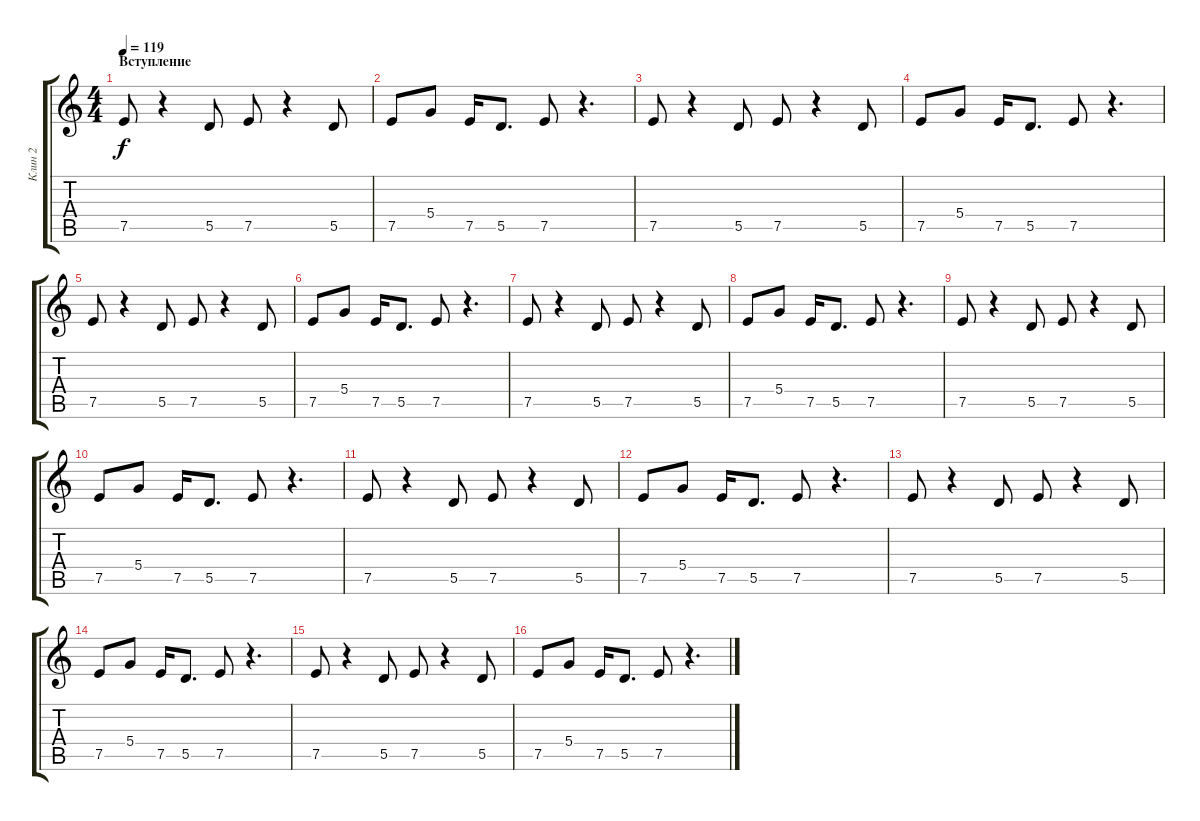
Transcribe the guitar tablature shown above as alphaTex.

\track ("Клин 2" "Клин 2") {instrument electricguitarclean}
\staff {score tabs}
\tuning (E4 B3 G3 D3 A2 E2) {hide}
\ts (4 4)
\section ("" "Вступление")
\tempo 119
\clef g2
\ks c
7.5.8{dy f instrument electricguitarclean} r.4 5.5.8 7.5.8 r.4 5.5.8 |
7.5.8 5.4.8 7.5.16 5.5.8{d} 7.5.8 r.4{d} |
7.5.8 r.4 5.5.8 7.5.8 r.4 5.5.8 |
7.5.8 5.4.8 7.5.16 5.5.8{d} 7.5.8 r.4{d} |
7.5.8 r.4 5.5.8 7.5.8 r.4 5.5.8 |
7.5.8 5.4.8 7.5.16 5.5.8{d} 7.5.8 r.4{d} |
7.5.8 r.4 5.5.8 7.5.8 r.4 5.5.8 |
7.5.8 5.4.8 7.5.16 5.5.8{d} 7.5.8 r.4{d} |
7.5.8 r.4 5.5.8 7.5.8 r.4 5.5.8 |
7.5.8 5.4.8 7.5.16 5.5.8{d} 7.5.8 r.4{d} |
7.5.8 r.4 5.5.8 7.5.8 r.4 5.5.8 |
7.5.8 5.4.8 7.5.16 5.5.8{d} 7.5.8 r.4{d} |
7.5.8 r.4 5.5.8 7.5.8 r.4 5.5.8 |
7.5.8 5.4.8 7.5.16 5.5.8{d} 7.5.8 r.4{d} |
7.5.8 r.4 5.5.8 7.5.8 r.4 5.5.8 |
7.5.8 5.4.8 7.5.16 5.5.8{d} 7.5.8 r.4{d}
